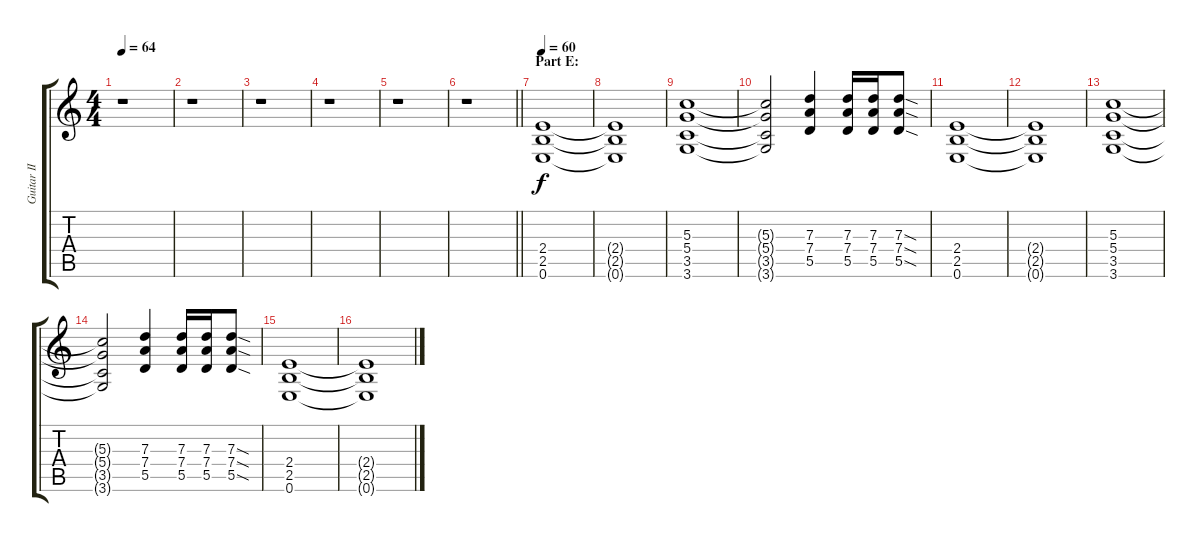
\track ("Guitar II" "Guitar II") {instrument distortionguitar}
\staff {score tabs}
\tuning (E4 B3 G3 D3 A2 E2) {hide}
\ts (4 4)
\tempo 64
\clef g2
\ks c
r.1{dy f} |
r.1 |
r.1 |
r.1 |
r.1 |
\barLineRight lightlight
r.1 |
\section ("" "Part E:")
\tempo 60
(2.4 2.5 0.6).1 |
(2.4{t} 2.5{t} 0.6{t}).1 |
(5.3 5.4 3.5 3.6).1 |
(5.3{t} 5.4{t} 3.5{t} 3.6{t}).2 (7.3 7.4 5.5).4 (7.3 7.4 5.5).16 (7.3 7.4 5.5).16 (7.3{sod} 7.4{sod} 5.5{sod}).8 |
(2.4 2.5 0.6).1 |
(2.4{t} 2.5{t} 0.6{t}).1 |
(5.3 5.4 3.5 3.6).1 |
(5.3{t} 5.4{t} 3.5{t} 3.6{t}).2 (7.3 7.4 5.5).4 (7.3 7.4 5.5).16 (7.3 7.4 5.5).16 (7.3{sod} 7.4{sod} 5.5{sod}).8 |
(2.4 2.5 0.6).1 |
(2.4{t} 2.5{t} 0.6{t}).1
